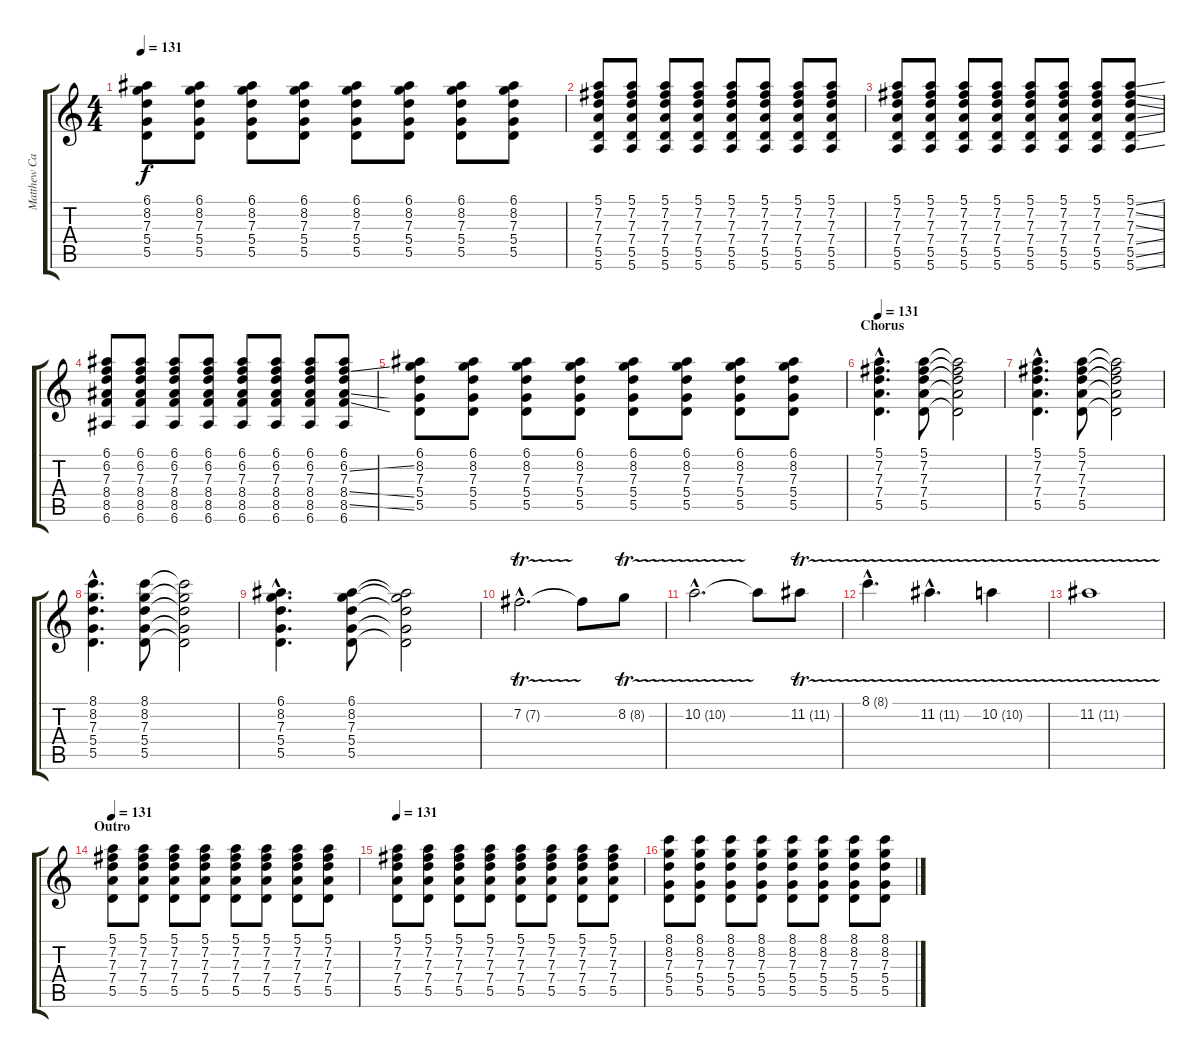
\track ("Matthew Caws - Guitar" "Matthew Ca") {instrument acousticguitarsteel}
\staff {score tabs}
\tuning (E4 B3 G3 D3 A2 E2) {hide}
\ts (4 4)
\tempo 131
\clef g2
\ks c
(6.1 8.2 7.3 5.4 5.5).8{dy f} (6.1 8.2 7.3 5.4 5.5).8 (6.1 8.2 7.3 5.4 5.5).8 (6.1 8.2 7.3 5.4 5.5).8 (6.1 8.2 7.3 5.4 5.5).8 (6.1 8.2 7.3 5.4 5.5).8 (6.1 8.2 7.3 5.4 5.5).8 (6.1 8.2 7.3 5.4 5.5).8 |
(5.1 7.2 7.3 7.4 5.5 5.6).8 (5.1 7.2 7.3 7.4 5.5 5.6).8 (5.1 7.2 7.3 7.4 5.5 5.6).8 (5.1 7.2 7.3 7.4 5.5 5.6).8 (5.1 7.2 7.3 7.4 5.5 5.6).8 (5.1 7.2 7.3 7.4 5.5 5.6).8 (5.1 7.2 7.3 7.4 5.5 5.6).8 (5.1 7.2 7.3 7.4 5.5 5.6).8 |
(5.1 7.2 7.3 7.4 5.5 5.6).8 (5.1 7.2 7.3 7.4 5.5 5.6).8 (5.1 7.2 7.3 7.4 5.5 5.6).8 (5.1 7.2 7.3 7.4 5.5 5.6).8 (5.1 7.2 7.3 7.4 5.5 5.6).8 (5.1 7.2 7.3 7.4 5.5 5.6).8 (5.1 7.2 7.3 7.4 5.5 5.6).8 (5.1{ss} 7.2{ss} 7.3{ss} 7.4{ss} 5.5{ss} 5.6{ss}).8 |
(6.1 6.2 7.3 8.4 8.5 6.6).8 (6.1 6.2 7.3 8.4 8.5 6.6).8 (6.1 6.2 7.3 8.4 8.5 6.6).8 (6.1 6.2 7.3 8.4 8.5 6.6).8 (6.1 6.2 7.3 8.4 8.5 6.6).8 (6.1 6.2 7.3 8.4 8.5 6.6).8 (6.1 6.2 7.3 8.4 8.5 6.6).8 (6.1 6.2{ss} 7.3 8.4{ss} 8.5{ss} 6.6).8 |
(6.1 8.2 7.3 5.4 5.5).8 (6.1 8.2 7.3 5.4 5.5).8 (6.1 8.2 7.3 5.4 5.5).8 (6.1 8.2 7.3 5.4 5.5).8 (6.1 8.2 7.3 5.4 5.5).8 (6.1 8.2 7.3 5.4 5.5).8 (6.1 8.2 7.3 5.4 5.5).8 (6.1 8.2 7.3 5.4 5.5).8 |
\section ("" "Chorus")
\tempo 131
(5.1{hac} 7.2{hac} 7.3{hac} 7.4{hac} 5.5{hac}).4{d volume 8 balance 2 instrument distortionguitar} (5.1 7.2 7.3 7.4 5.5).8 (5.1{t} 7.2{t} 7.3{t} 7.4{t} 5.5{t}).2 |
(5.1{hac} 7.2{hac} 7.3{hac} 7.4{hac} 5.5{hac}).4{d} (5.1 7.2 7.3 7.4 5.5).8 (5.1{t} 7.2{t} 7.3{t} 7.4{t} 5.5{t}).2 |
(8.1{hac} 8.2{hac} 7.3{hac} 5.4{hac} 5.5{hac}).4{d} (8.1 8.2 7.3 5.4 5.5).8 (8.1{t} 8.2{t} 7.3{t} 5.4{t} 5.5{t}).2 |
(6.1{hac} 8.2{hac} 7.3{hac} 5.4{hac} 5.5{hac}).4{d} (6.1 8.2 7.3 5.4 5.5).8 (6.1{t} 8.2{t} 7.3{t} 5.4{t} 5.5{t}).2 |
7.2{tr (7 32) hac}.2{d volume 16 balance 2 instrument distortionguitar} 7.2{t}.8 8.2{tr (8 32)}.8 |
10.2{tr (10 32) hac}.2{d} 10.2{t}.8 11.2{tr (11 32)}.8 |
8.1{tr (8 32) hac}.4{d} 11.2{tr (11 32) hac}.4{d} 10.2{tr (10 32)}.4 |
11.2{tr (11 32)}.1 |
\section ("" "Outro")
\tempo 131
(5.1 7.2 7.3 7.4 5.5).8{volume 8 balance 2 instrument distortionguitar} (5.1 7.2 7.3 7.4 5.5).8 (5.1 7.2 7.3 7.4 5.5).8 (5.1 7.2 7.3 7.4 5.5).8 (5.1 7.2 7.3 7.4 5.5).8 (5.1 7.2 7.3 7.4 5.5).8 (5.1 7.2 7.3 7.4 5.5).8 (5.1 7.2 7.3 7.4 5.5).8 |
\tempo 131
(5.1 7.2 7.3 7.4 5.5).8 (5.1 7.2 7.3 7.4 5.5).8 (5.1 7.2 7.3 7.4 5.5).8 (5.1 7.2 7.3 7.4 5.5).8 (5.1 7.2 7.3 7.4 5.5).8 (5.1 7.2 7.3 7.4 5.5).8 (5.1 7.2 7.3 7.4 5.5).8 (5.1 7.2 7.3 7.4 5.5).8 |
(8.1 8.2 7.3 5.4 5.5).8 (8.1 8.2 7.3 5.4 5.5).8 (8.1 8.2 7.3 5.4 5.5).8 (8.1 8.2 7.3 5.4 5.5).8 (8.1 8.2 7.3 5.4 5.5).8 (8.1 8.2 7.3 5.4 5.5).8 (8.1 8.2 7.3 5.4 5.5).8 (8.1 8.2 7.3 5.4 5.5).8
